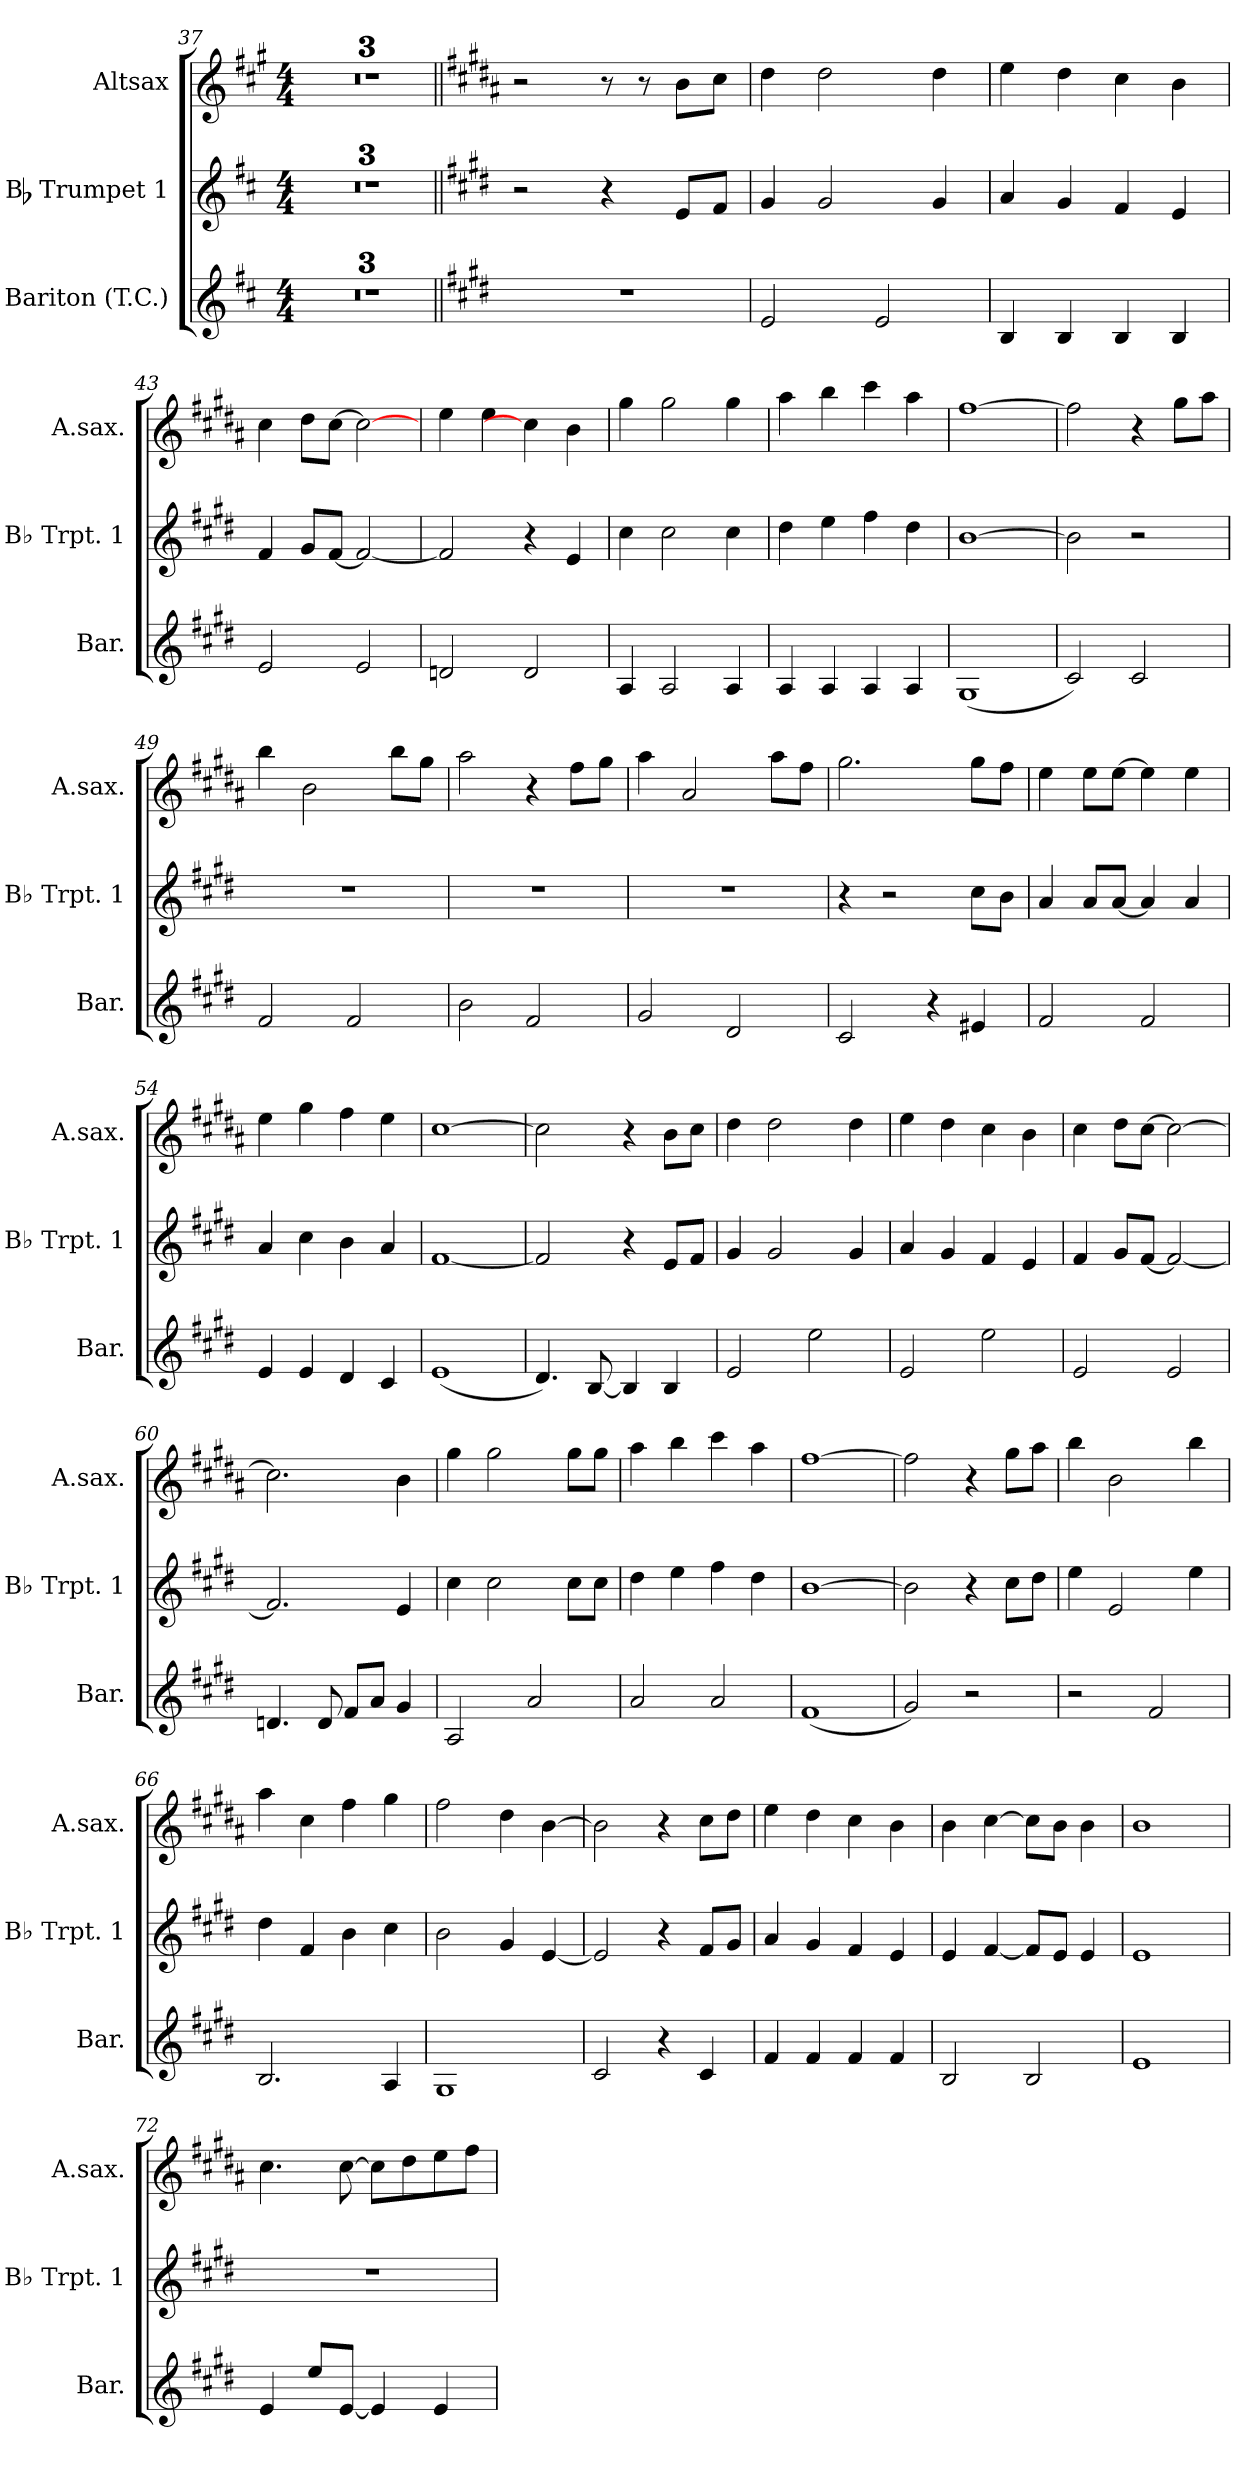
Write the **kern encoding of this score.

**kern	**kern	**kern
*part3	*part2	*part1
*staff3	*staff2	*staff1
*I"Bariton (T.C.)	*I"Bb Trumpet 1	*I"Altsax
*I'Bar.	*I'Bb Trpt. 1	*I'A.sax.
*clefG2	*clefG2	*clefG2
*ITrd4c7	*ITrd1c2	*ITrd5c9
*k[f#]	*k[]	*k[]
*G:	*C:	*C:
*M4/4	*M4/4	*M4/4
=37	=37	=37
1r	1r	1r
=38	=38	=38
1r	1r	1r
=39	=39	=39
1r	1r	1r
=40||	=40||	=40||
*k[f#c#g#]	*k[f#c#]	*k[f#c#]
*A:	*D:	*D:
1r	2r	2r
.	4r	8r
.	.	8r
.	8d/L	8d\L
.	8e/J	8e\J
=41	=41	=41
2A/	4f#/	4f#\
.	2f#/	2f#\
2A/	.	.
.	4f#/	4f#\
=42	=42	=42
4E/	4g/	4g\
4E/	4f#/	4f#\
4E/	4e/	4e\
4E/	4d/	4d\
=43	=43	=43
2A/	4e/	4e\
.	8f#/L	8f#\L
.	[8e/J	[8e\J
2A/	2e/_	2e\_
=44	=44	=44
2Gn/	2e/]	4g\
.	.	4g\
2G/	4r	4e\]
.	4d/	4d\
=45	=45	=45
4D/	4b\	4b\
2D/	2b\	2b\
4D/	4b\	4b\
=46	=46	=46
4D/	4cc#\	4cc#\
4D/	4dd\	4dd\
4D/	4ee\	4ee\
4D/	4cc#\	4cc#\
=47	=47	=47
(1C#	[1a	[1a
!!LO:LB:g=z
=48	=48	=48
2F#/)	2a\]	2a\]
2F#/	2r	4r
.	.	8b\L
.	.	8cc#\J
=49	=49	=49
2B/	1r	4dd\
.	.	2d\
2B/	.	.
.	.	8dd\L
.	.	8b\J
=50	=50	=50
2e\	1r	2cc#\
2B/	.	4r
.	.	8a\L
.	.	8b\J
=51	=51	=51
2c#/	1r	4cc#\
.	.	2c#/
2G#/	.	.
.	.	8cc#\L
.	.	8a\J
=52	=52	=52
2F#/	4r	2.b\
.	2r	.
4r	.	.
4A#X/	8b\L	8b\L
.	8a\J	8a\J
=53	=53	=53
2B/	4g/	4g\
.	8g/L	8g\L
.	[8g/J	[8g\J
2B/	4g/]	4g\]
.	4g/	4g\
=54	=54	=54
4A/	4g/	4g\
4A/	4b\	4b\
4G#/	4a\	4a\
4F#/	4g/	4g\
=55	=55	=55
(1A	[1e	[1e
=56	=56	=56
4.G#/)	2e/]	2e\]
[8E/	.	.
4E/]	4r	4r
4E/	8d/L	8d\L
.	8e/J	8e\J
=57	=57	=57
2A/	4f#/	4f#\
.	2f#/	2f#\
2a\	.	.
.	4f#/	4f#\
!!LO:LB:g=z
=58	=58	=58
2A/	4g/	4g\
.	4f#/	4f#\
2a\	4e/	4e\
.	4d/	4d\
=59	=59	=59
2A/	4e/	4e\
.	8f#/L	8f#\L
.	[8e/J	[8e\J
2A/	2e/_	2e\_
=60	=60	=60
4.Gn/	2.e/]	2.e\]
8G/	.	.
8B/L	.	.
8d/J	.	.
4c#/	4d/	4d\
=61	=61	=61
2D/	4b\	4b\
.	2b\	2b\
2d/	.	.
.	8b\L	8b\L
.	8b\J	8b\J
=62	=62	=62
2d/	4cc#\	4cc#\
.	4dd\	4dd\
2d/	4ee\	4ee\
.	4cc#\	4cc#\
=63	=63	=63
(1B	[1a	[1a
=64	=64	=64
2c#/)	2a\]	2a\]
2r	4r	4r
.	8b\L	8b\L
.	8cc#\J	8cc#\J
=65	=65	=65
2r	4dd\	4dd\
.	2d/	2d\
2B/	.	.
.	4dd\	4dd\
=66	=66	=66
2.E/	4cc#\	4cc#\
.	4e/	4e\
.	4a\	4a\
4D/	4b\	4b\
=67	=67	=67
1C#	2a\	2a\
.	4f#/	4f#\
.	[4d/	[4d\
!!LO:LB:g=z
=68	=68	=68
2F#/	2d/]	2d\]
4r	4r	4r
4F#/	8e/L	8e\L
.	8f#/J	8f#\J
=69	=69	=69
4B/	4g/	4g\
4B/	4f#/	4f#\
4B/	4e/	4e\
4B/	4d/	4d\
=70	=70	=70
2E/	4d/	4d\
.	[4e/	[4e\
2E/	8e/L]	8e\L]
.	8d/J	8d\J
.	4d/	4d\
=71	=71	=71
1A	1d	1d
=72	=72	=72
4A/	1r	4.e\
8a/L	.	.
[8A/J	.	[8e\
4A/]	.	8e\L]
.	.	8f#\
4A/	.	8g\
.	.	8a\J
=	=	=
*-	*-	*-
